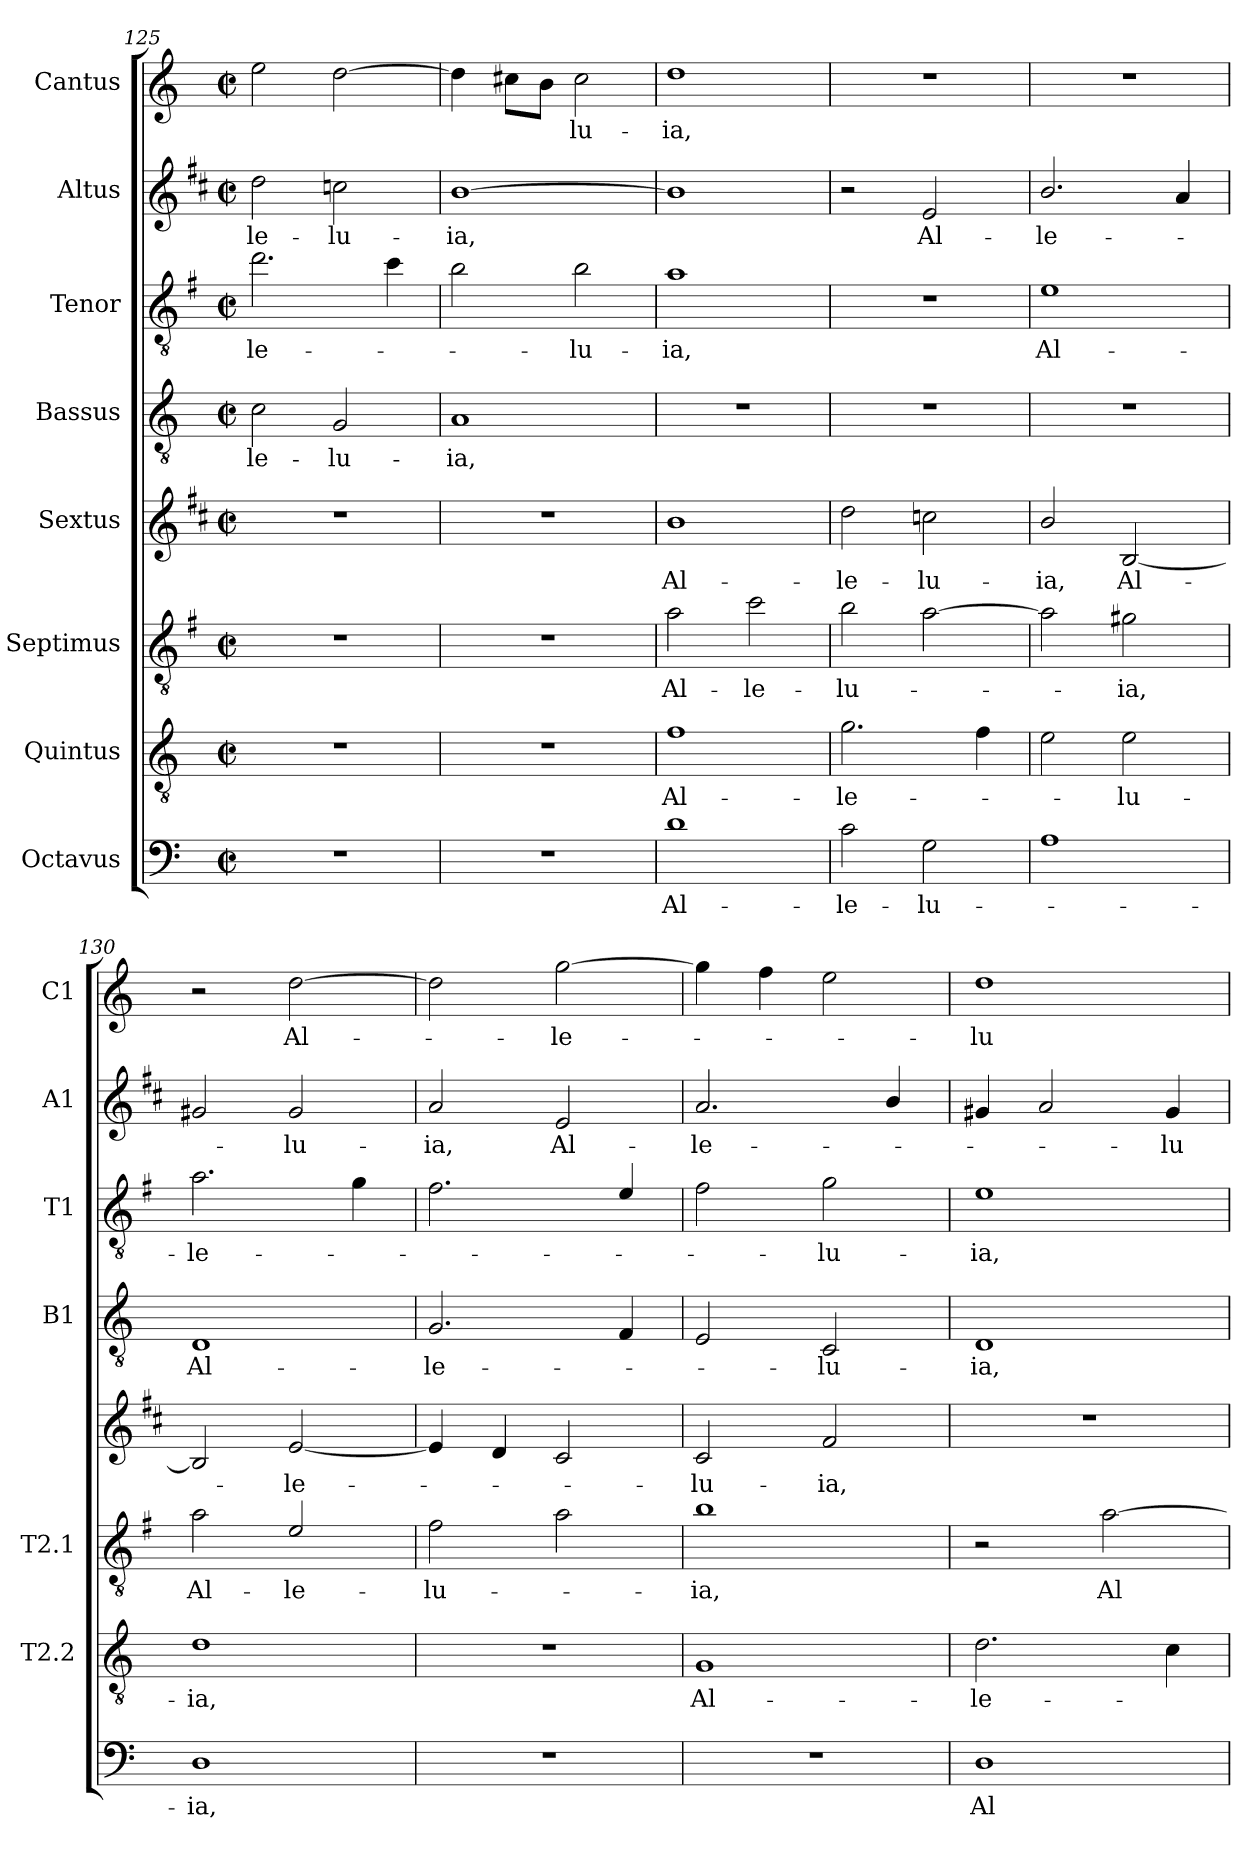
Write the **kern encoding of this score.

**kern	**text	**kern	**text	**kern	**text	**kern	**text	**kern	**text	**kern	**text	**kern	**text	**kern	**text
*part8	*part8	*part7	*part7	*part6	*part6	*part5	*part5	*part4	*part4	*part3	*part3	*part2	*part2	*part1	*part1
*staff8	*staff8	*staff7	*staff7	*staff6	*staff6	*staff5	*staff5	*staff4	*staff4	*staff3	*staff3	*staff2	*staff2	*staff1	*staff1
*I"Octavus	*	*I"Quintus	*	*I"Septimus	*	*I"Sextus	*	*I"Bassus	*	*I"Tenor	*	*I"Altus	*	*I"Cantus	*
*	*	*I'T2.2	*	*I'T2.1	*	*	*	*I'B1	*	*I'T1	*	*I'A1	*	*I'C1	*
*clefF4	*	*clefGv2	*	*clefGv2	*	*clefG2	*	*clefGv2	*	*clefGv2	*	*clefG2	*	*clefG2	*
*	*	*	*	*ITrd4c7	*	*ITrd1c2	*	*	*	*ITrd4c7	*	*ITrd1c2	*	*	*
*k[]	*	*k[]	*	*k[]	*	*k[]	*	*k[]	*	*k[]	*	*k[]	*	*k[]	*
*C:	*	*C:	*	*C:	*	*C:	*	*C:	*	*C:	*	*C:	*	*C:	*
*M2/2	*	*M2/2	*	*M2/2	*	*M2/2	*	*M2/2	*	*M2/2	*	*M2/2	*	*M2/2	*
*met(c|)	*	*met(c|)	*	*met(c|)	*	*met(c|)	*	*met(c|)	*	*met(c|)	*	*met(c|)	*	*met(c|)	*
=125	=125	=125	=125	=125	=125	=125	=125	=125	=125	=125	=125	=125	=125	=125	=125
!	!	!	!	!	!	!	!	!	!LO:LY:b	!	!LO:LY:b	!	!LO:LY:b	!	!
1r	.	1r	.	1r	.	1r	.	2c\	-le-	2.g\	-le-	2cc\	-le-	2ee\	.
!	!	!	!	!	!	!	!	!	!LO:LY:b	!	!	!	!LO:LY:b	!	!
.	.	.	.	.	.	.	.	2G/	-lu-	.	.	2b-X\	-lu-	[2dd\	.
.	.	.	.	.	.	.	.	.	.	4f\	.	.	.	.	.
=126	=126	=126	=126	=126	=126	=126	=126	=126	=126	=126	=126	=126	=126	=126	=126
!	!	!	!	!	!	!	!	!	!LO:LY:b	!	!	!	!LO:LY:b	!	!
1r	.	1r	.	1r	.	1r	.	1A	-ia,	2e\	.	[1a	-ia,	4dd\]	.
.	.	.	.	.	.	.	.	.	.	.	.	.	.	8cc#X\L	.
.	.	.	.	.	.	.	.	.	.	.	.	.	.	8b\J	.
!	!	!	!	!	!	!	!	!	!	!	!LO:LY:b	!	!	!	!LO:LY:b
.	.	.	.	.	.	.	.	.	.	2e\	-lu-	.	.	2cc#\	-lu-
=127	=127	=127	=127	=127	=127	=127	=127	=127	=127	=127	=127	=127	=127	=127	=127
!	!LO:LY:b	!	!LO:LY:b	!	!LO:LY:b	!	!LO:LY:b	!	!	!	!LO:LY:b	!	!	!	!LO:LY:b
1d	Al-	1f	Al-	2d\	Al-	1a	Al-	1r	.	1d	-ia,	1a]	.	1dd	-ia,
!	!	!	!	!	!LO:LY:b	!	!	!	!	!	!	!	!	!	!
.	.	.	.	2f\	-le-	.	.	.	.	.	.	.	.	.	.
=128	=128	=128	=128	=128	=128	=128	=128	=128	=128	=128	=128	=128	=128	=128	=128
!	!LO:LY:b	!	!LO:LY:b	!	!LO:LY:b	!	!LO:LY:b	!	!	!	!	!	!	!	!
2c\	-le-	2.g\	-le-	2e\	-lu-	2cc\	-le-	1r	.	1r	.	2r	.	1r	.
!	!LO:LY:b	!	!	!	!	!	!LO:LY:b	!	!	!	!	!	!LO:LY:b	!	!
2G\	-lu-	.	.	[2d\	.	2b-X\	-lu-	.	.	.	.	2d/	Al-	.	.
.	.	4f\	.	.	.	.	.	.	.	.	.	.	.	.	.
=129	=129	=129	=129	=129	=129	=129	=129	=129	=129	=129	=129	=129	=129	=129	=129
!	!	!	!	!	!	!	!LO:LY:b	!	!	!	!LO:LY:b	!	!LO:LY:b	!	!
1A	.	2e\	.	2d\]	.	2a/	-ia,	1r	.	1A	Al-	2.a/	-le-	1r	.
!	!	!	!LO:LY:b	!	!LO:LY:b	!	!LO:LY:b	!	!	!	!	!	!	!	!
.	.	2e\	-lu-	2c#X\	-ia,	[2A/	Al-	.	.	.	.	.	.	.	.
.	.	.	.	.	.	.	.	.	.	.	.	4g/	.	.	.
!!LO:PB:g=z
=130	=130	=130	=130	=130	=130	=130	=130	=130	=130	=130	=130	=130	=130	=130	=130
!	!LO:LY:b	!	!LO:LY:b	!	!LO:LY:b	!	!	!	!LO:LY:b	!	!LO:LY:b	!	!	!	!
1D	-ia,	1d	-ia,	2d\	Al-	2A/]	.	1D	Al-	2.d\	-le-	2f#X/	.	2r	.
!	!	!	!	!	!LO:LY:b	!	!LO:LY:b	!	!	!	!	!	!LO:LY:b	!	!LO:LY:b
.	.	.	.	2A/	-le-	[2d/	-le-	.	.	.	.	2f#/	-lu-	[2dd\	Al-
.	.	.	.	.	.	.	.	.	.	4c\	.	.	.	.	.
=131	=131	=131	=131	=131	=131	=131	=131	=131	=131	=131	=131	=131	=131	=131	=131
!	!	!	!	!	!LO:LY:b	!	!	!	!LO:LY:b	!	!	!	!LO:LY:b	!	!
1r	.	1r	.	2B\	-lu-	4d/]	.	2.G/	-le-	2.B\	.	2g/	-ia,	2dd\]	.
.	.	.	.	.	.	4c/	.	.	.	.	.	.	.	.	.
!	!	!	!	!	!	!	!	!	!	!	!	!	!LO:LY:b	!	!LO:LY:b
.	.	.	.	2d\	.	2B/	.	.	.	.	.	2d/	Al-	[2gg\	-le-
.	.	.	.	.	.	.	.	4F/	.	4A/	.	.	.	.	.
=132	=132	=132	=132	=132	=132	=132	=132	=132	=132	=132	=132	=132	=132	=132	=132
!	!	!	!LO:LY:b	!	!LO:LY:b	!	!LO:LY:b	!	!	!	!	!	!LO:LY:b	!	!
1r	.	1G	Al-	1e	-ia,	2B/	-lu-	2E/	.	2B\	.	2.g/	-le-	4gg\]	.
.	.	.	.	.	.	.	.	.	.	.	.	.	.	4ff\	.
!	!	!	!	!	!	!	!LO:LY:b	!	!LO:LY:b	!	!LO:LY:b	!	!	!	!
.	.	.	.	.	.	2e/	-ia,	2C/	-lu-	2c\	-lu-	.	.	2ee\	.
.	.	.	.	.	.	.	.	.	.	.	.	4a/	.	.	.
=133	=133	=133	=133	=133	=133	=133	=133	=133	=133	=133	=133	=133	=133	=133	=133
!	!LO:LY:b	!	!LO:LY:b	!	!	!	!	!	!LO:LY:b	!	!LO:LY:b	!	!	!	!LO:LY:b
1D	Al-	2.d\	-le-	2r	.	1r	.	1D	-ia,	1A	-ia,	4f#X/	.	1dd	-lu-
.	.	.	.	.	.	.	.	.	.	.	.	2g/	.	.	.
!	!	!	!	!	!LO:LY:b	!	!	!	!	!	!	!	!	!	!
.	.	.	.	[2d\	Al-	.	.	.	.	.	.	.	.	.	.
!	!	!	!	!	!	!	!	!	!	!	!	!	!LO:LY:b	!	!
.	.	4c\	.	.	.	.	.	.	.	.	.	4f#/	-lu-	.	.
=	=	=	=	=	=	=	=	=	=	=	=	=	=	=	=
*-	*-	*-	*-	*-	*-	*-	*-	*-	*-	*-	*-	*-	*-	*-	*-
